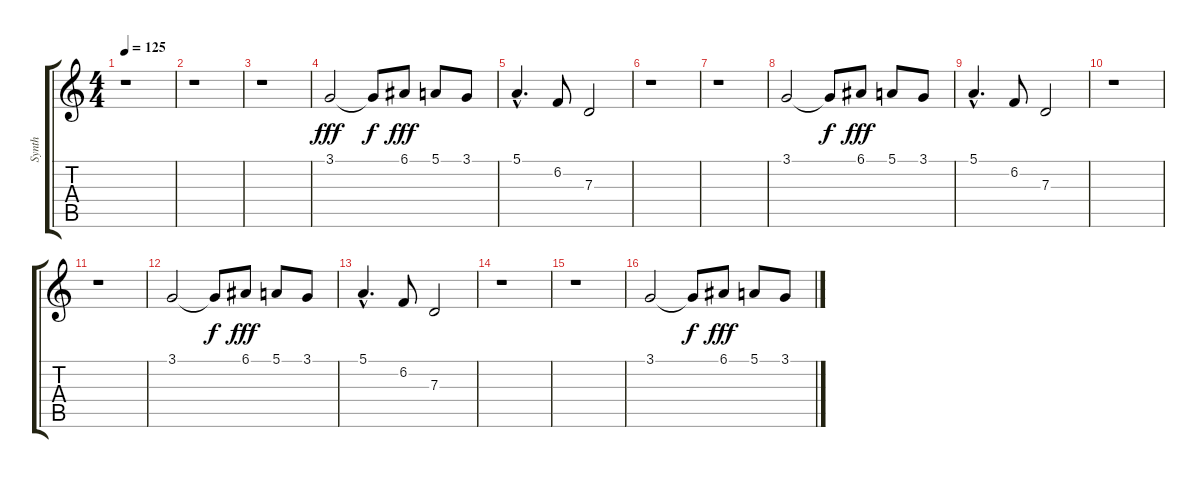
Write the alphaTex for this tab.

\track ("Synth" "Synth") {instrument fiddle}
\staff {score tabs}
\tuning (E4 B3 G3 D3 A2 E2) {hide}
\ts (4 4)
\tempo 125
\clef g2
\ks c
r.1{dy fff} |
r.1 |
r.1 |
3.1.2 3.1{t}.8{dy f} 6.1.8{dy fff} 5.1.8 3.1.8 |
5.1{hac}.4{d} 6.2.8 7.3.2 |
r.1 |
r.1 |
3.1.2 3.1{t}.8{dy f} 6.1.8{dy fff} 5.1.8 3.1.8 |
5.1{hac}.4{d} 6.2.8 7.3.2 |
r.1 |
r.1 |
3.1.2 3.1{t}.8{dy f} 6.1.8{dy fff} 5.1.8 3.1.8 |
5.1{hac}.4{d} 6.2.8 7.3.2 |
r.1 |
r.1 |
3.1.2 3.1{t}.8{dy f} 6.1.8{dy fff} 5.1.8 3.1.8
